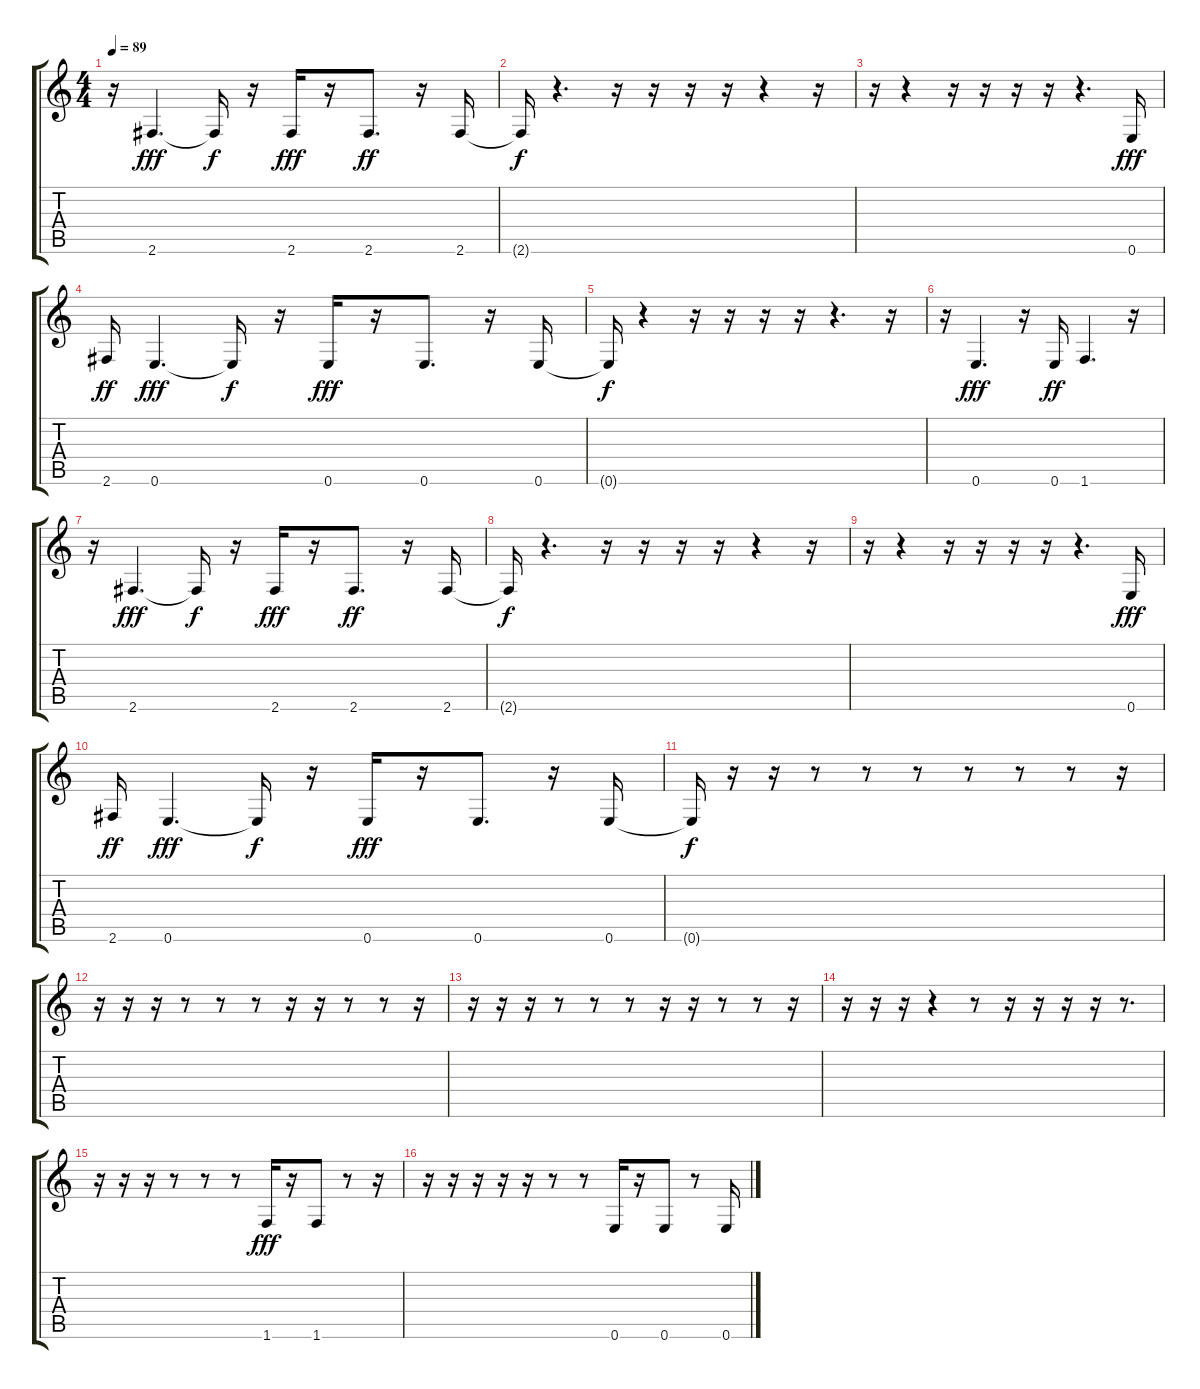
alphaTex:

\track "" {instrument fretlessbass}
\staff {score tabs}
\tuning (E4 B3 G3 D3 A2 E2) {hide}
\ts (4 4)
\tempo 89
\clef g2
\ks c
r.16{dy ff} 2.6.4{d dy fff} 2.6{t}.16{dy f} r.16 2.6.16{dy fff} r.16 2.6.8{d dy ff} r.16 2.6.16 |
2.6{t}.16{dy f} r.4{d} r.16 r.16 r.16 r.16 r.4 r.16 |
r.16 r.4 r.16 r.16 r.16 r.16 r.4{d} 0.6.16{dy fff} |
2.6.16{dy ff} 0.6.4{d dy fff} 0.6{t}.16{dy f} r.16 0.6.16{dy fff} r.16 0.6.8{d} r.16 0.6.16 |
0.6{t}.16{dy f} r.4 r.16 r.16 r.16 r.16 r.4{d} r.16 |
r.16 0.6.4{d dy fff} r.16 0.6.16{dy ff} 1.6.4{d} r.16 |
r.16 2.6.4{d dy fff} 2.6{t}.16{dy f} r.16 2.6.16{dy fff} r.16 2.6.8{d dy ff} r.16 2.6.16 |
2.6{t}.16{dy f} r.4{d} r.16 r.16 r.16 r.16 r.4 r.16 |
r.16 r.4 r.16 r.16 r.16 r.16 r.4{d} 0.6.16{dy fff} |
2.6.16{dy ff} 0.6.4{d dy fff} 0.6{t}.16{dy f} r.16 0.6.16{dy fff} r.16 0.6.8{d} r.16 0.6.16 |
0.6{t}.16{dy f} r.16 r.16 r.8 r.8 r.8 r.8 r.8 r.8 r.16 |
r.16 r.16 r.16 r.8 r.8 r.8 r.16 r.16 r.8 r.8 r.16 |
r.16 r.16 r.16 r.8 r.8 r.8 r.16 r.16 r.8 r.8 r.16 |
r.16 r.16 r.16 r.4 r.8 r.16 r.16 r.16 r.16 r.8{d} |
r.16 r.16 r.16 r.8 r.8 r.8 1.6.16{dy fff} r.16 1.6.8 r.8 r.16 |
r.16 r.16 r.16 r.16 r.16 r.8 r.8 0.6.16 r.16 0.6.8 r.8 0.6.16
